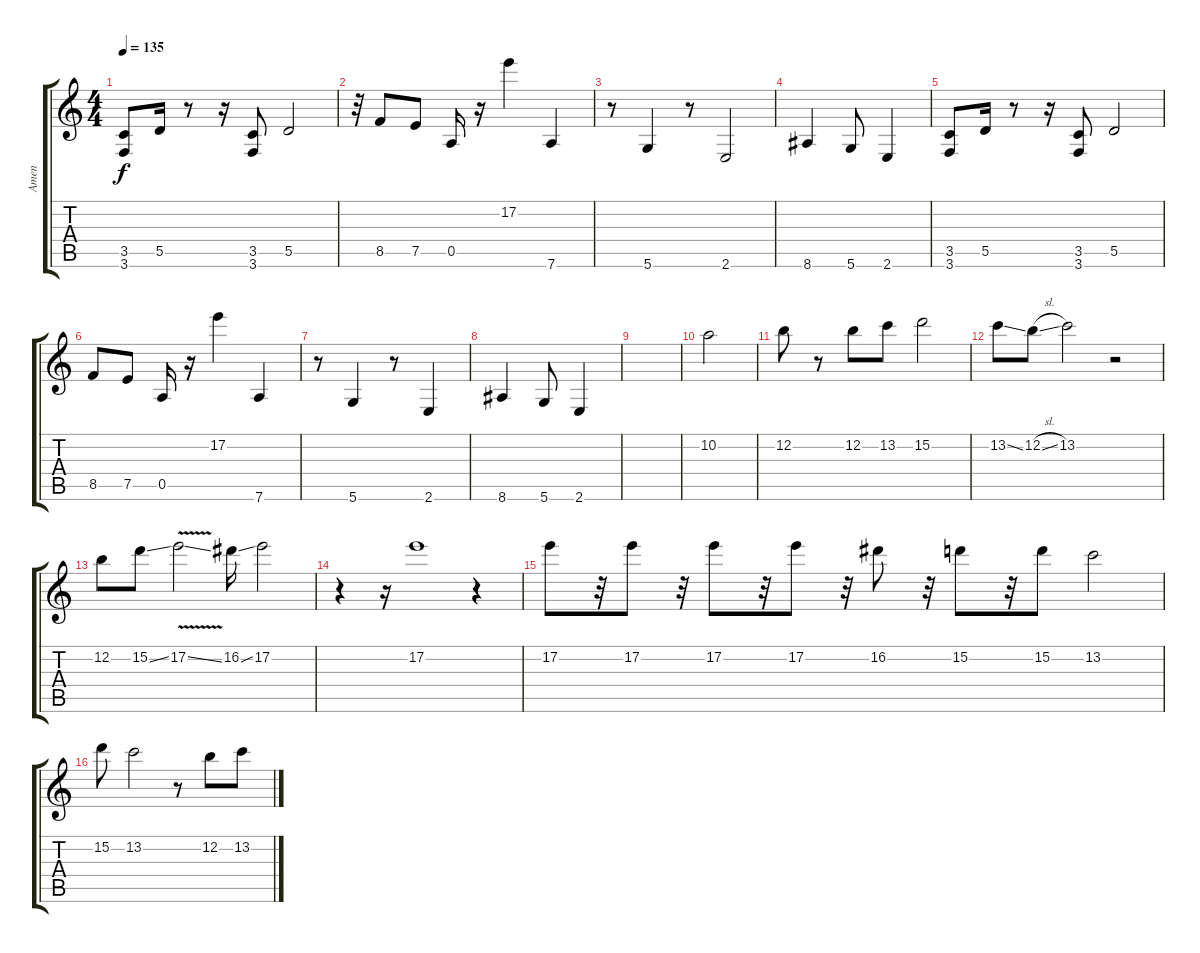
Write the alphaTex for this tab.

\track ("Amen " "Amen ") {instrument overdrivenguitar}
\staff {score tabs}
\tuning (E4 B3 G3 D3 A2 D2) {hide}
\ts (4 4)
\tempo 135
\clef g2
\ks c
(3.5 3.6).8{dy f} 5.5.16 r.8 r.16 (3.5 3.6).8 5.5.2 |
r.32 8.5.8 7.5.8 0.5.16 r.16 17.2.4 7.6.4 |
r.8 5.6.4 r.8 2.6.2 |
8.6.4 5.6.8 2.6.4 |
(3.5 3.6).8 5.5.16 r.8 r.16 (3.5 3.6).8 5.5.2 |
8.5.8 7.5.8 0.5.16 r.16 17.2.4 7.6.4 |
r.8 5.6.4 r.8 2.6.4 |
8.6.4 5.6.8 2.6.4 |
|
10.2.2 |
12.2.8 r.8 12.2.8 13.2.8 15.2.2 |
13.2{ss}.8 12.2{sl}.8 13.2.2 r.2 |
12.2.8 15.2{ss}.8 17.2{v ss}.2 16.2{ss}.16 17.2.2 |
r.4 r.16 17.2.1 r.4 |
17.2.8 r.32 17.2.8 r.32 17.2.8 r.32 17.2.8 r.32 16.2.8 r.32 15.2.8 r.32 15.2.8 13.2.2 |
15.2.8 13.2.2 r.8 12.2.8 13.2.8
